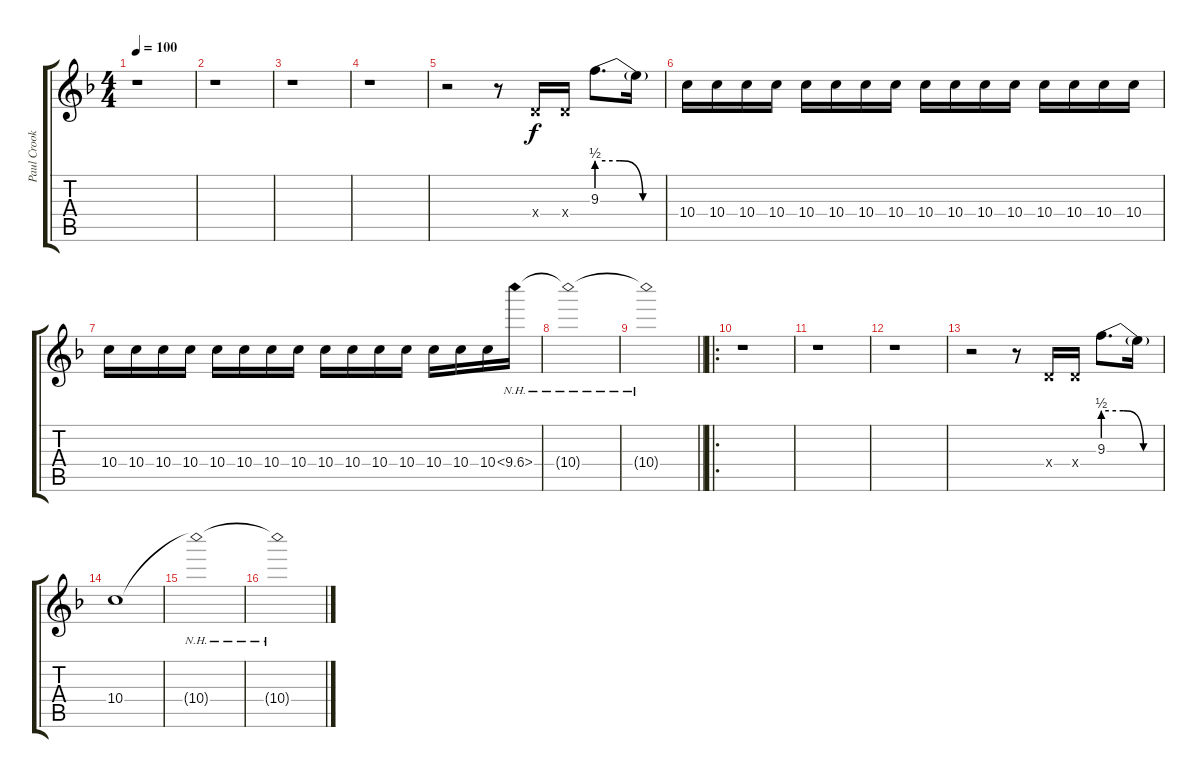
\track ("Paul Crook" "Paul Crook") {instrument distortionguitar}
\staff {score tabs}
\tuning (E4 B3 G3 D3 A2 D2) {hide}
\ts (4 4)
\tempo 100
\clef g2
\ks f
r.1{dy f instrument distortionguitar} |
r.1 |
r.1 |
r.1 |
r.2 r.8 0.4{x}.16 0.4{x}.16 9.3{be (custom 0 2 20 2 40 0 60 0)}.8{d} 9.3{t}.16 |
10.4.16 10.4.16 10.4.16 10.4.16 10.4.16 10.4.16 10.4.16 10.4.16 10.4.16 10.4.16 10.4.16 10.4.16 10.4.16 10.4.16 10.4.16 10.4.16 |
10.4.16 10.4.16 10.4.16 10.4.16 10.4.16 10.4.16 10.4.16 10.4.16 10.4.16 10.4.16 10.4.16 10.4.16 10.4.16 10.4.16 10.4.16 10.4{nh}.16 |
10.4{nh t}.1 |
\barLineRight lightlight
10.4{nh t}.1 |
\ro
r.1 |
r.1 |
r.1 |
r.2 r.8 0.4{x}.16 0.4{x}.16 9.3{be (custom 0 2 20 2 40 0 60 0)}.8{d} 9.3{t}.16 |
10.4.1 |
10.4{nh t}.1 |
10.4{nh t}.1
